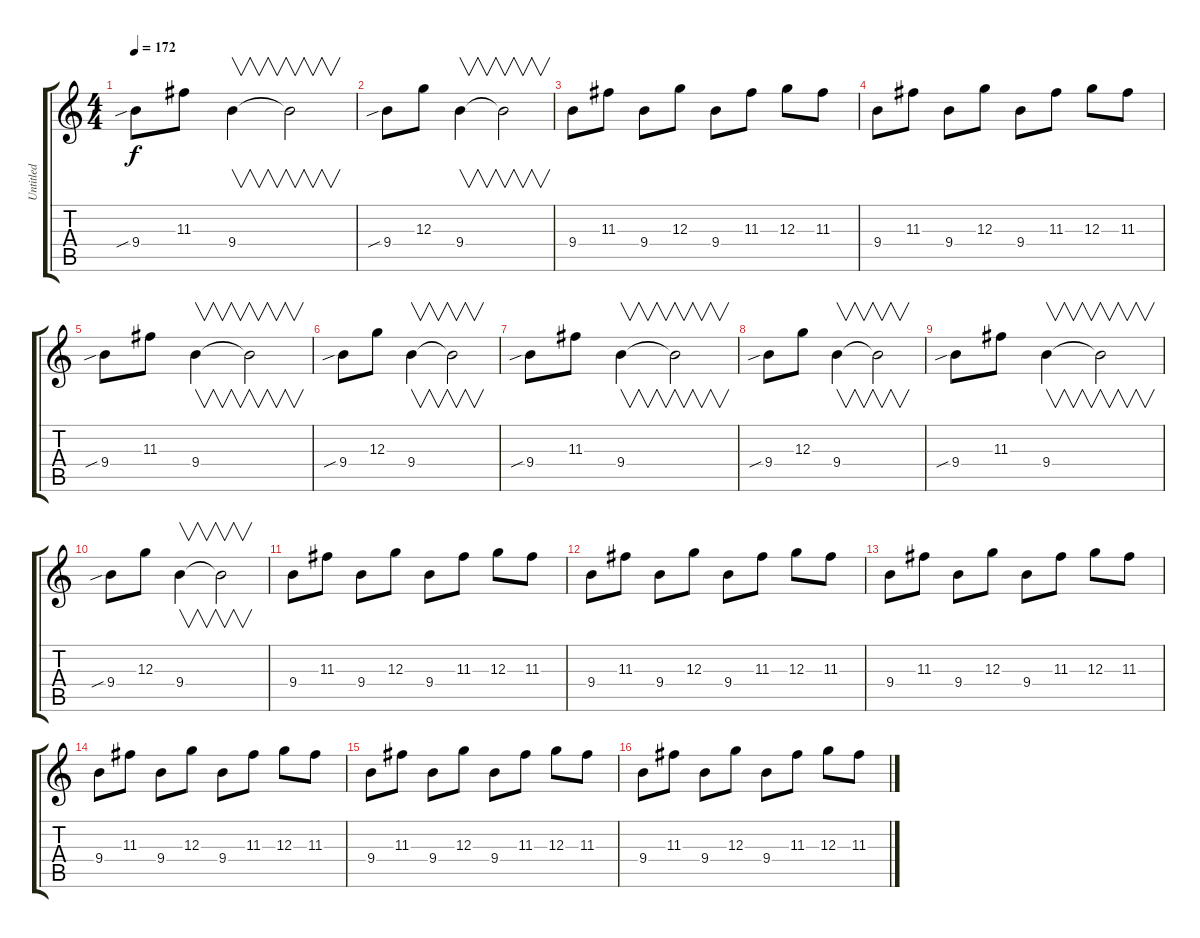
\track ("Untitled" "Untitled") {instrument distortionguitar}
\staff {score tabs}
\tuning (E4 B3 G3 D3 A2 E2) {hide}
\ts (4 4)
\tempo 172
\clef g2
\ks c
9.4{sib}.8{dy f} 11.3.8 9.4.4{v} 9.4{t}.2{v} |
9.4{sib}.8 12.3.8 9.4.4{v} 9.4{t}.2{v} |
9.4.8 11.3.8 9.4.8 12.3.8 9.4.8 11.3.8 12.3.8 11.3.8 |
9.4.8 11.3.8 9.4.8 12.3.8 9.4.8 11.3.8 12.3.8 11.3.8 |
9.4{sib}.8 11.3.8 9.4.4{v} 9.4{t}.2{v} |
9.4{sib}.8 12.3.8 9.4.4{v} 9.4{t}.2{v} |
9.4{sib}.8 11.3.8 9.4.4{v} 9.4{t}.2{v} |
9.4{sib}.8 12.3.8 9.4.4{v} 9.4{t}.2{v} |
9.4{sib}.8 11.3.8 9.4.4{v} 9.4{t}.2{v} |
9.4{sib}.8 12.3.8 9.4.4{v} 9.4{t}.2{v} |
9.4.8 11.3.8 9.4.8 12.3.8 9.4.8 11.3.8 12.3.8 11.3.8 |
9.4.8 11.3.8 9.4.8 12.3.8 9.4.8 11.3.8 12.3.8 11.3.8 |
9.4.8 11.3.8 9.4.8 12.3.8 9.4.8 11.3.8 12.3.8 11.3.8 |
9.4.8 11.3.8 9.4.8 12.3.8 9.4.8 11.3.8 12.3.8 11.3.8 |
9.4.8 11.3.8 9.4.8 12.3.8 9.4.8 11.3.8 12.3.8 11.3.8 |
9.4.8 11.3.8 9.4.8 12.3.8 9.4.8 11.3.8 12.3.8 11.3.8
